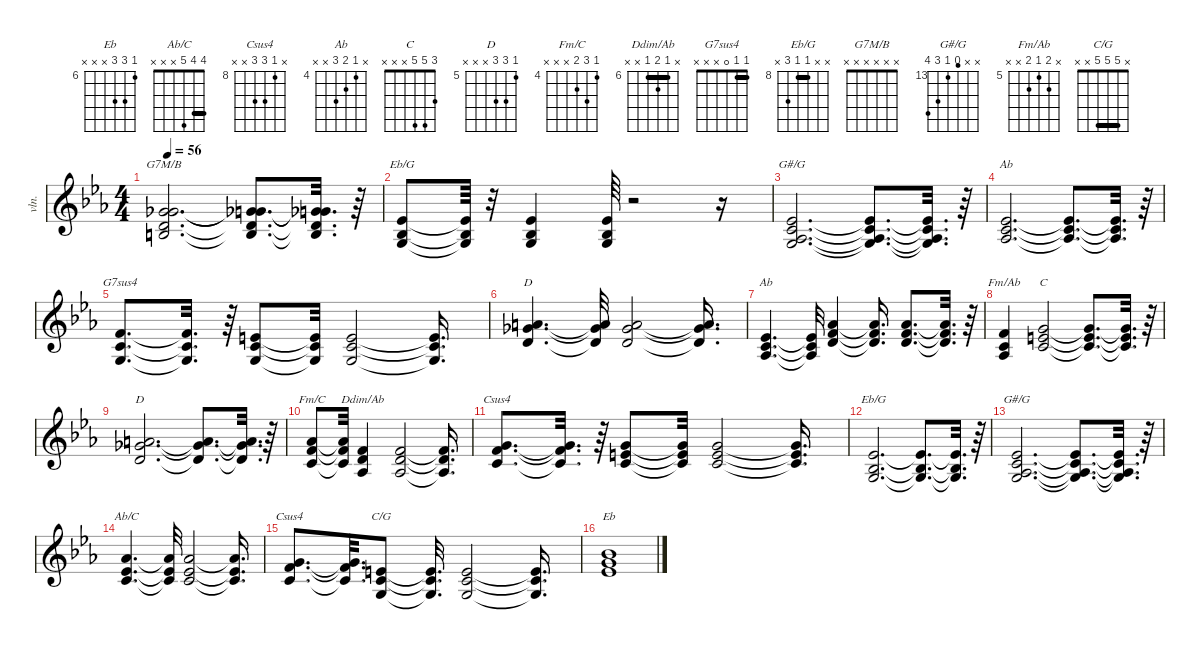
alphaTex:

\defaultSystemsLayout 4
\hideDynamics
\bracketExtendMode nobrackets
\otherSystemsTrackNameOrientation horizontal
\track ("Rock Organ" "vln.") {defaultSystemsLayout 4 solo instrument synthstrings1}
\staff {score}
\tuning (E4 B3 G3 D3 A2 E2)
\chord ("Eb" 6 8 8 x x x) {firstfret 6 showfingering false}
\chord ("Ab/C" 4 4 5 x x x) {showfingering false barre 4}
\chord ("Csus4" 3 6 5 x x x) {firstfret 3 showfingering false}
\chord ("Ab" x 4 5 6 x x) {firstfret 4 showfingering false}
\chord ("C" 3 5 5 x x x) {showfingering false}
\chord ("D" 5 7 7 x x x) {firstfret 5 showfingering false}
\chord ("Fm/C" 4 6 5 x x x) {firstfret 4 showfingering false}
\chord ("Ddim/Ab" x 6 7 6 x x) {firstfret 6 showfingering false barre 6}
\chord ("G7sus4" 1 1 0 x x x) {showfingering false barre 1}
\chord ("Eb/G" x 4 3 5 x x) {showfingering false}
\chord ("G7M/B" x x x x x x)
\chord ("G#/G" x x 12 13 15 16) {firstfret 13 showfingering false}
\chord ("Fm/Ab" x 6 5 6 x x) {firstfret 5 showfingering false}
\chord ("Csus4" x 8 10 10 x x) {firstfret 8 showfingering false}
\chord ("Eb/G" x x 8 8 10 x) {firstfret 8 showfingering false barre 8}
\chord ("C/G" x 5 5 5 x x) {showfingering false barre (5 5)}
\ts (4 4)
\tempo 56
\clef g2
\ks eb
(0.2{acc forcenatural} 12.3{acc forcenatural} 16.4{acc b} 17.5{acc forcenatural}).2{d ch "G7M/B" dy f beam Up} (0.2{t acc forcenatural} 12.3{t acc forcenatural} 16.4{t acc b} 17.5{t acc forcenatural}).8{d beam Up} (0.2{t acc forcenatural} 12.3{t acc forcenatural} 16.4{t acc b} 17.5{t acc forcenatural}).32{d beam Up} r.64{beam Up} |
(4.2{acc b} 3.3{acc b} 5.4{acc forcenatural}).8{ch "Eb/G" beam Up} (4.2{t acc b} 3.3{t acc b} 5.4{t acc forcenatural}).64{beam Up} r.32{beam Up} (4.2{acc b} 3.3{acc b} 5.4{acc forcenatural}).4{beam Up} (4.2{acc b} 3.3{acc b} 5.4{acc forcenatural}).64{beam Up} r.2{beam Up} r.16{beam Up} |
(0.3{acc forcenatural} 13.4{acc b} 15.5{acc forcenatural} 16.6{acc b}).2{d ch "G#/G" beam Up} (0.3{t acc forcenatural} 13.4{t acc b} 15.5{t acc forcenatural} 16.6{t acc b}).8{d beam Up} (0.3{t acc forcenatural} 13.4{t acc b} 15.5{t acc forcenatural} 16.6{t acc b}).32{d beam Up} r.64{beam Up} |
(4.2{acc b} 5.3{acc forcenatural} 6.4{acc b}).2{d ch "Ab" beam Up} (4.2{t acc b} 5.3{t acc forcenatural} 6.4{t acc b}).8{d beam Up} (4.2{t acc b} 5.3{t acc forcenatural} 6.4{t acc b}).32{d beam Up} r.64{beam Up} |
(1.1{acc forcenatural} 1.2{acc forcenatural} 0.3{acc forcenatural}).8{d ch "G7sus4" beam Up} (1.1{t acc forcenatural} 1.2{t acc forcenatural} 0.3{t acc forcenatural}).32{d beam Up} r.64{beam Up} (0.1{acc forcenatural} 1.2{acc forcenatural} 0.3{acc forcenatural}).8{beam Up} (0.1{t acc forcenatural} 1.2{t acc forcenatural} 0.3{t acc forcenatural}).32{beam Up} (0.1{acc forcenatural} 1.2{acc forcenatural} 0.3{acc forcenatural}).2{beam Up} (0.1{t acc forcenatural} 1.2{t acc forcenatural} 0.3{t acc forcenatural}).16{d beam Up} |
(5.1{acc forcenatural} 7.2{acc b} 7.3{acc forcenatural}).4{d ch "D" beam Up} (5.1{t acc forcenatural} 7.2{t acc b} 7.3{t acc forcenatural}).32{beam Up} (5.1{acc forcenatural} 7.2{acc b} 7.3{acc forcenatural}).2{beam Up} (5.1{t acc forcenatural} 7.2{t acc b} 7.3{t acc forcenatural}).16{d beam Up} |
(4.2{acc b} 5.3{acc forcenatural} 6.4{acc b}).4{d ch "Ab" beam Up} (4.2{t acc b} 5.3{t acc forcenatural} 6.4{t acc b}).32{beam Up} (4.1{acc b} 6.2{acc forcenatural} 7.3{acc forcenatural}).4{beam Up} (4.1{t acc b} 6.2{t acc forcenatural} 7.3{t acc forcenatural}).16{d beam Up} (4.1{acc b} 6.2{acc forcenatural} 7.3{acc forcenatural}).8{d beam Up} (4.1{t acc b} 6.2{t acc forcenatural} 7.3{t acc forcenatural}).32{d beam Up} r.64{beam Up} |
(6.2{acc forcenatural} 5.3{acc forcenatural} 6.4{acc b}).4{ch "Fm/Ab" beam Up} (3.1{acc forcenatural} 5.2{acc forcenatural} 5.3{acc forcenatural}).2{ch "C" beam Up} (3.1{t acc forcenatural} 5.2{t acc forcenatural} 5.3{t acc forcenatural}).8{d beam Up} (3.1{t acc forcenatural} 5.2{t acc forcenatural} 5.3{t acc forcenatural}).32{d beam Up} r.64{beam Up} |
(5.1{acc forcenatural} 7.2{acc b} 7.3{acc forcenatural}).2{d ch "D" beam Up} (5.1{t acc forcenatural} 7.2{t acc b} 7.3{t acc forcenatural}).8{d beam Up} (5.1{t acc forcenatural} 7.2{t acc b} 7.3{t acc forcenatural}).32{d beam Up} r.64{beam Up} |
(4.1{acc b} 6.2{acc forcenatural} 5.3{acc forcenatural}).8{ch "Fm/C" beam Up} (4.1{t acc b} 6.2{t acc forcenatural} 5.3{t acc forcenatural}).32{beam Up} (6.2{acc forcenatural} 7.3{acc forcenatural} 6.4{acc b}).4{ch "Ddim/Ab" beam Up} (6.2{acc forcenatural} 7.3{acc forcenatural} 6.4{acc b}).2{beam Up} (6.2{t acc forcenatural} 7.3{t acc forcenatural} 6.4{t acc b}).16{d beam Up} |
(8.2{acc forcenatural} 10.3{acc forcenatural} 10.4{acc forcenatural}).8{d ch "Csus4" beam Up} (8.2{t acc forcenatural} 10.3{t acc forcenatural} 10.4{t acc forcenatural}).32{d beam Up} r.64{beam Up} (8.2{acc forcenatural} 9.3{acc forcenatural} 10.4{acc forcenatural}).8{beam Up} (8.2{t acc forcenatural} 9.3{t acc forcenatural} 10.4{t acc forcenatural}).32{beam Up} (8.2{acc forcenatural} 9.3{acc forcenatural} 10.4{acc forcenatural}).2{beam Up} (8.2{t acc forcenatural} 9.3{t acc forcenatural} 10.4{t acc forcenatural}).16{d beam Up} |
(8.3{acc b} 8.4{acc b} 10.5{acc forcenatural}).2{d ch "Eb/G" beam Up} (8.3{t acc b} 8.4{t acc b} 10.5{t acc forcenatural}).8{d beam Up} (8.3{t acc b} 8.4{t acc b} 10.5{t acc forcenatural}).32{d beam Up} r.64{beam Up} |
(0.3{acc forcenatural} 13.4{acc b} 15.5{acc forcenatural} 16.6{acc b}).2{d ch "G#/G" beam Up} (0.3{t acc forcenatural} 13.4{t acc b} 15.5{t acc forcenatural} 16.6{t acc b}).8{d beam Up} (0.3{t acc forcenatural} 13.4{t acc b} 15.5{t acc forcenatural} 16.6{t acc b}).32{d beam Up} r.64{beam Up} |
(4.1{acc b} 4.2{acc b} 5.3{acc forcenatural}).4{d ch "Ab/C" beam Up} (4.1{t acc b} 4.2{t acc b} 5.3{t acc forcenatural}).32{beam Up} (4.1{acc b} 4.2{acc b} 5.3{acc forcenatural}).2{beam Up} (4.1{t acc b} 4.2{t acc b} 5.3{t acc forcenatural}).16{d beam Up} |
(3.1{acc forcenatural} 6.2{acc forcenatural} 5.3{acc forcenatural}).8{d ch "Csus4" beam Up} (3.1{t acc forcenatural} 6.2{t acc forcenatural} 5.3{t acc forcenatural}).32{d beam Up} (5.2{acc forcenatural} 5.3{acc forcenatural} 5.4{acc forcenatural}).8{ch "C/G" beam Up} (5.2{t acc forcenatural} 5.3{t acc forcenatural} 5.4{t acc forcenatural}).32{d beam Up} (5.2{acc forcenatural} 5.3{acc forcenatural} 5.4{acc forcenatural}).2{beam Up} (5.2{t acc forcenatural} 5.3{t acc forcenatural} 5.4{t acc forcenatural}).16{d beam Up} |
(6.1{acc b} 8.2{acc forcenatural} 8.3{acc b}).1{ch "Eb" beam Up}
